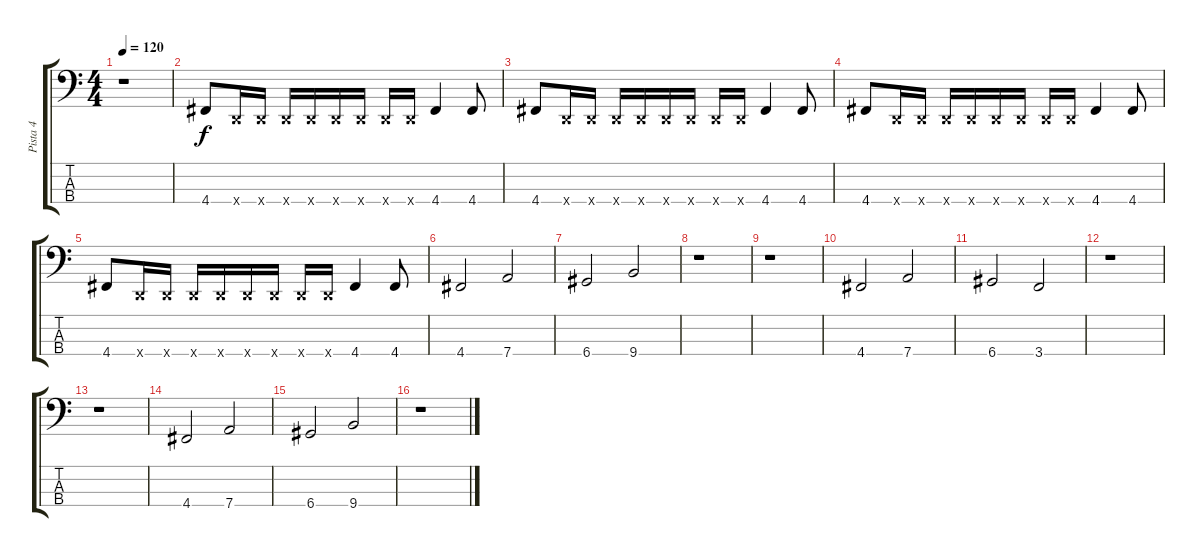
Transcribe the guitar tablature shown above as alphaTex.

\track ("Pista 4" "Pista 4") {instrument electricbasspick}
\staff {score tabs}
\tuning (F2 C2 G1 D1) {hide}
\ts (4 4)
\tempo 120
\clef f4
\ks c
r.1{dy f} |
4.4.8 0.4{x}.16 0.4{x}.16 0.4{x}.16 0.4{x}.16 0.4{x}.16 0.4{x}.16 0.4{x}.16 0.4{x}.16 4.4.4 4.4.8 |
4.4.8 0.4{x}.16 0.4{x}.16 0.4{x}.16 0.4{x}.16 0.4{x}.16 0.4{x}.16 0.4{x}.16 0.4{x}.16 4.4.4 4.4.8 |
4.4.8 0.4{x}.16 0.4{x}.16 0.4{x}.16 0.4{x}.16 0.4{x}.16 0.4{x}.16 0.4{x}.16 0.4{x}.16 4.4.4 4.4.8 |
4.4.8 0.4{x}.16 0.4{x}.16 0.4{x}.16 0.4{x}.16 0.4{x}.16 0.4{x}.16 0.4{x}.16 0.4{x}.16 4.4.4 4.4.8 |
4.4.2 7.4.2 |
6.4.2 9.4.2 |
r.1 |
r.1 |
4.4.2 7.4.2 |
6.4.2 3.4.2 |
r.1 |
r.1 |
4.4.2 7.4.2 |
6.4.2 9.4.2 |
r.1
